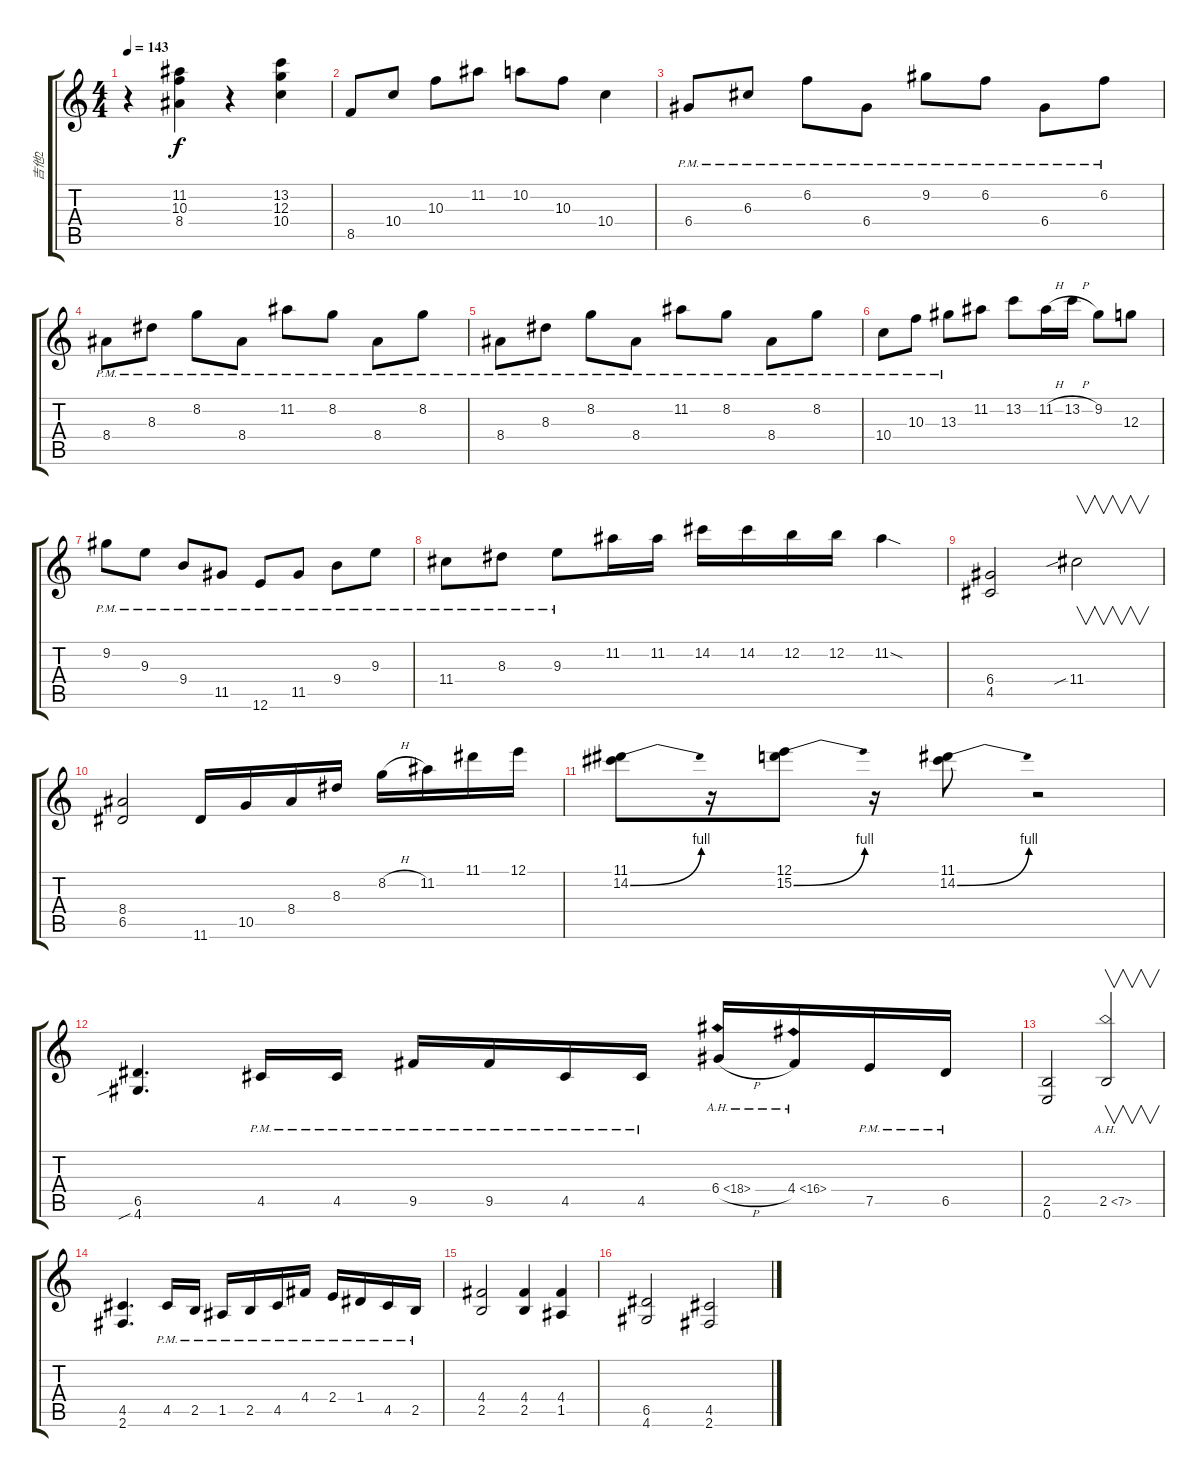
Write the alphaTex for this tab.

\track ("吉他2" "吉他2") {instrument overdrivenguitar}
\staff {score tabs}
\tuning (E4 B3 G3 D3 A2 E2) {hide}
\ts (4 4)
\tempo 143
\clef g2
\ks c
r.4{dy f} (11.2 10.3 8.4).4 r.4 (13.2 12.3 10.4).4 |
8.5.8 10.4.8 10.3.8 11.2.8 10.2.8 10.3.8 10.4.4 |
6.4{pm}.8 6.3{pm}.8 6.2{pm}.8 6.4{pm}.8 9.2{pm}.8 6.2{pm}.8 6.4{pm}.8 6.2{pm}.8 |
8.4{pm}.8 8.3{pm}.8 8.2{pm}.8 8.4{pm}.8 11.2{pm}.8 8.2{pm}.8 8.4{pm}.8 8.2{pm}.8 |
8.4{pm}.8 8.3{pm}.8 8.2{pm}.8 8.4{pm}.8 11.2{pm}.8 8.2{pm}.8 8.4{pm}.8 8.2{pm}.8 |
10.4{pm}.8 10.3{pm}.8 13.3{pm}.8 11.2.8 13.2.8 11.2{h}.16 13.2{h}.16 9.2.8 12.3.8 |
9.2{pm}.8 9.3{pm}.8 9.4{pm}.8 11.5{pm}.8 12.6{pm}.8 11.5{pm}.8 9.4{pm}.8 9.3{pm}.8 |
11.4{pm}.8 8.3{pm}.8 9.3{pm}.8 11.2.16 11.2.16 14.2.16 14.2.16 12.2.16 12.2.16 11.2{sod}.4 |
(6.4 4.5).2 11.4{sib}.2{v} |
(8.4 6.5).2 11.6.16 10.5.16 8.4.16 8.3.16 8.2{h}.16 11.2.16 11.1.16 12.1.16 |
(11.1 14.2{be (bend 0 0 60 4)}).8 r.16 (12.1 15.2{be (bend 0 0 60 4)}).8 r.16 (11.1 14.2{be (bend 0 0 60 4)}).8 r.2 |
(6.5 4.6{sib}).4{d} 4.5{pm}.16 4.5{pm}.16 9.5{pm}.16 9.5{pm}.16 4.5{pm}.16 4.5{pm}.16 6.4{ah 12 h}.16 4.4{ah 12}.16 7.5{pm}.16 6.5{pm}.16 |
(2.5 0.6).2 2.5{ah 5}.2{v} |
(4.5 2.6).4{d} 4.5{pm}.16 2.5{pm}.16 1.5{pm}.16 2.5{pm}.16 4.5{pm}.16 4.4{pm}.16 2.4{pm}.16 1.4{pm}.16 4.5{pm}.16 2.5{pm}.16 |
(4.4 2.5).2 (4.4 2.5).4 (4.4 1.5).4 |
(6.5 4.6).2 (4.5 2.6).2
